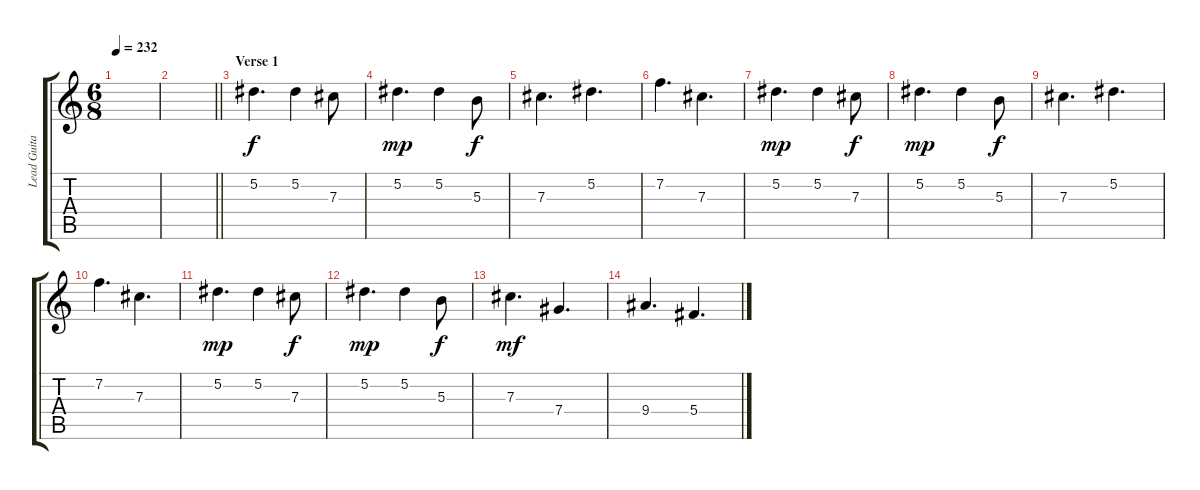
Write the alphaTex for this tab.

\track ("Lead Guitar" "Lead Guita") {instrument overdrivenguitar}
\staff {score tabs}
\tuning (Eb4 Bb3 Gb3 Db3 Ab2 Eb2) {hide}
\ts (6 8)
\tempo 232
\clef g2
\ks c
|
\barLineRight lightlight
|
\section ("" "Verse 1")
5.2.4{d} 5.2.4 7.3.8{dy f} |
5.2.4{d dy mp} 5.2.4 5.3.8{dy f} |
7.3.4{d} 5.2.4{d} |
7.2.4{d} 7.3.4{d} |
5.2.4{d dy mp} 5.2.4 7.3.8{dy f} |
5.2.4{d dy mp} 5.2.4 5.3.8{dy f} |
7.3.4{d} 5.2.4{d} |
7.2.4{d} 7.3.4{d} |
5.2.4{d dy mp} 5.2.4 7.3.8{dy f} |
5.2.4{d dy mp} 5.2.4 5.3.8{dy f} |
7.3.4{d dy mf} 7.4.4{d} |
9.4.4{d} 5.4.4{d}
